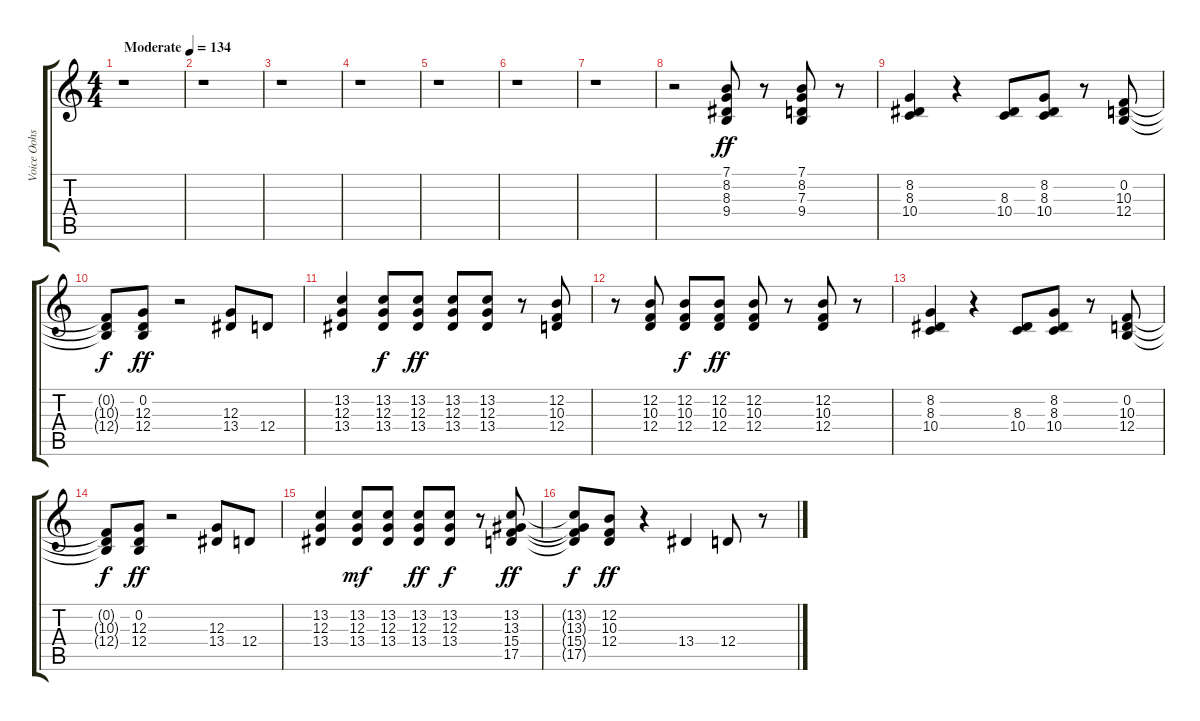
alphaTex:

\track ("Voice Oohs" "Voice Oohs") {instrument voiceoohs}
\staff {score tabs}
\tuning (E4 B3 G3 D3 A2 E2) {hide}
\ts (4 4)
\tempo (134 "Moderate")
\clef g2
\ks c
r.1{dy ff instrument voiceoohs} |
r.1 |
r.1 |
r.1 |
r.1 |
r.1 |
r.1 |
r.2 (7.1 8.2 8.3 9.4).8 r.8 (7.1 8.2 7.3 9.4).8 r.8 |
(8.2 8.3 10.4).4 r.4 (8.3 10.4).8 (8.2 8.3 10.4).8 r.8 (0.2 10.3 12.4).8 |
(0.2{t} 10.3{t} 12.4{t}).8{dy f} (0.2 12.3 12.4).8{dy ff} r.2 (12.3 13.4).8 12.4.8 |
(13.2 12.3 13.4).4 (13.2 12.3 13.4).8{dy f} (13.2 12.3 13.4).8{dy ff} (13.2 12.3 13.4).8 (13.2 12.3 13.4).8 r.8 (12.2 10.3 12.4).8 |
r.8 (12.2 10.3 12.4).8 (12.2 10.3 12.4).8{dy f} (12.2 10.3 12.4).8{dy ff} (12.2 10.3 12.4).8 r.8 (12.2 10.3 12.4).8 r.8 |
(8.2 8.3 10.4).4 r.4 (8.3 10.4).8 (8.2 8.3 10.4).8 r.8 (0.2 10.3 12.4).8 |
(0.2{t} 10.3{t} 12.4{t}).8{dy f} (0.2 12.3 12.4).8{dy ff} r.2 (12.3 13.4).8 12.4.8 |
(13.2 12.3 13.4).4 (13.2 12.3 13.4).8{dy mf} (13.2 12.3 13.4).8 (13.2 12.3 13.4).8{dy ff} (13.2 12.3 13.4).8{dy f} r.8 (13.2 13.3 15.4 17.5).8{dy ff} |
(13.2{t} 13.3{t} 15.4{t} 17.5{t}).8{dy f} (12.2 10.3 12.4).8{dy ff} r.4 13.4.4 12.4.8 r.8
